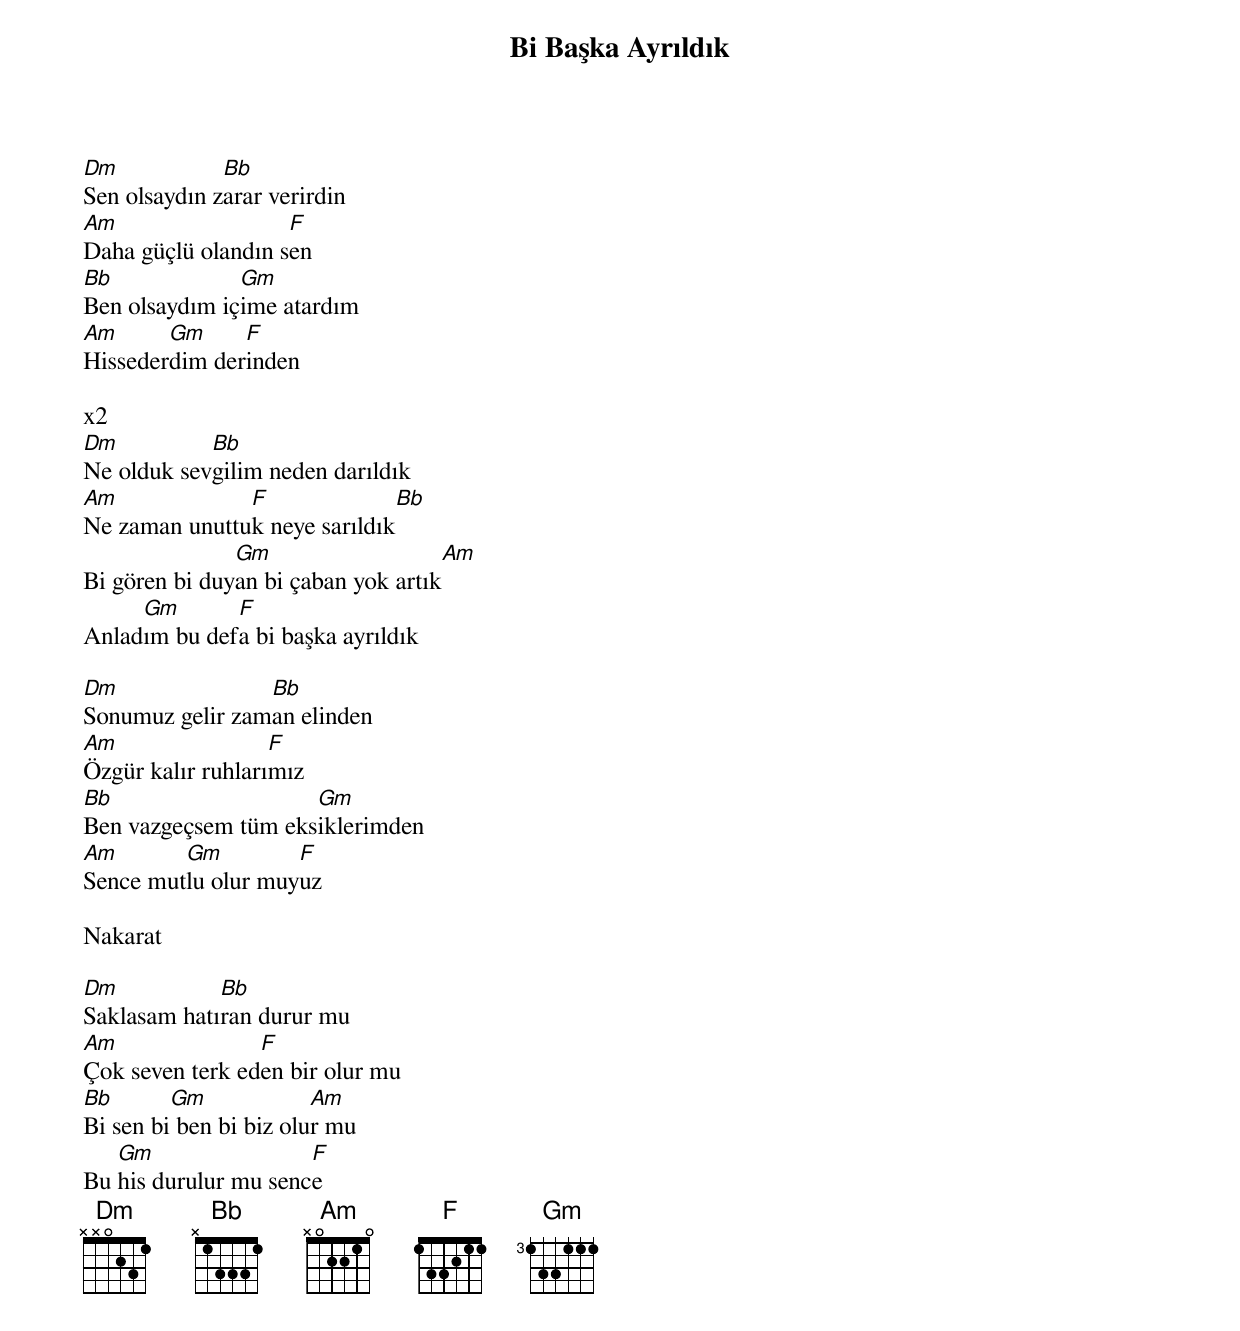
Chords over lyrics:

{title: Bi Başka Ayrıldık}
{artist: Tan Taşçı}

Dm            Bb
Sen olsaydın zarar verirdin
Am                  F
Daha güçlü olandın sen
Bb             Gm
Ben olsaydım içime atardım
Am      Gm     F
Hissederdim derinden

x2
Dm          Bb
Ne olduk sevgilim neden darıldık
Am             F                 Bb
Ne zaman unuttuk neye sarıldık
               Gm                   Am
Bi gören bi duyan bi çaban yok artık
     Gm       F
Anladım bu defa bi başka ayrıldık

Dm               Bb
Sonumuz gelir zaman elinden
Am                 F
Özgür kalır ruhlarımız
Bb                   Gm
Ben vazgeçsem tüm eksiklerimden
Am       Gm         F
Sence mutlu olur muyuz

Nakarat

Dm           Bb
Saklasam hatıran durur mu
Am               F
Çok seven terk eden bir olur mu
Bb       Gm             Am
Bi sen bi ben bi biz olur mu
   Gm                 F
Bu his durulur mu sence
